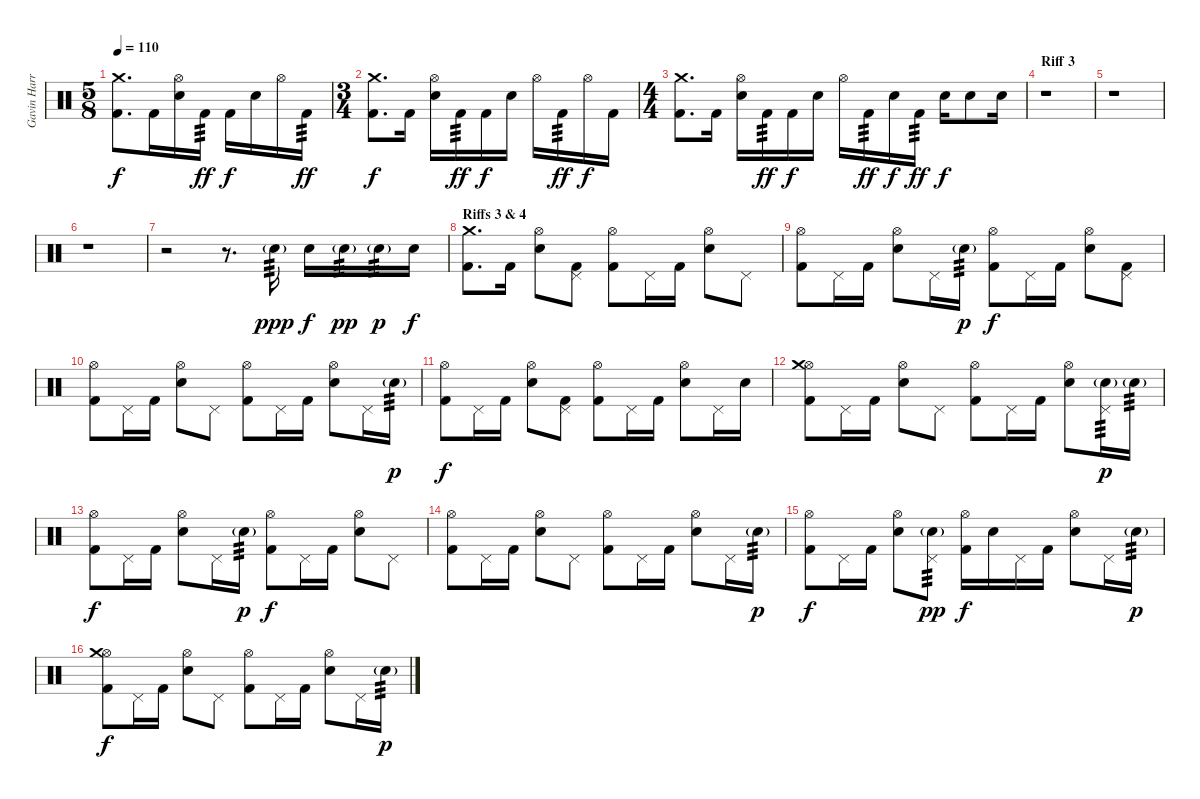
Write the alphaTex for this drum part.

\track ("Gavin Harrison - Drums" "Gavin Harr") {instrument percussion}
\staff {score}
\articulation defaults
\ts (5 8)
\tempo 110
\clef neutral
\ks c
("Crash medium (hit)" "Kick (hit) 2").8{d dy f} "Kick (hit) 2".16 ("Hi-Hat (open)" "Electric Snare (hit)").16 "Kick (hit) 2".16{tp 3 dy ff} "Kick (hit) 2".16{dy f} "Electric Snare (hit)".16 "Hi-Hat (open)".16 "Kick (hit) 2".16{tp 3 dy ff} |
\ts (3 4)
("Crash medium (hit)" "Kick (hit) 2").8{d dy f} "Kick (hit) 2".16 ("Hi-Hat (open)" "Electric Snare (hit)").16 "Kick (hit) 2".16{tp 3 dy ff} "Kick (hit) 2".16{dy f} "Electric Snare (hit)".16 "Hi-Hat (open)".16 "Kick (hit) 2".16{tp 3 dy ff} "Hi-Hat (open)".16{dy f} "Kick (hit) 2".16 |
\ts (4 4)
("Crash medium (hit)" "Kick (hit) 2").8{d} "Kick (hit) 2".16 ("Hi-Hat (open)" "Electric Snare (hit)").16 "Kick (hit) 2".16{tp 3 dy ff} "Kick (hit) 2".16{dy f} "Electric Snare (hit)".16 "Hi-Hat (open)".16 "Kick (hit) 2".16{tp 3 dy ff} "Electric Snare (hit)".16{dy f} "Kick (hit) 2".16{tp 3 dy ff} "Electric Snare (hit)".16{dy f} "Electric Snare (hit)".8 "Electric Snare (hit)".16 |
\section ("" "Riff 3")
r.1 |
r.1 |
r.1 |
r.2 r.8{d} "Electric Snare (hit)"{g}.16{tp 3 dy ppp} "Electric Snare (hit)".16{dy f} "Electric Snare (hit)"{g}.16{tp 3 dy pp} "Electric Snare (hit)"{g}.16{tp 3 dy p} "Electric Snare (hit)".16{dy f} |
\section ("" "Riffs 3 & 4")
("Crash medium (hit)" "Kick (hit) 2").8{d} "Kick (hit) 2".16 ("Hi-Hat (open)" "Electric Snare (hit)").8 ("Pedal Hi-Hat (hit)" "Kick (hit) 2").8 ("Hi-Hat (open)" "Kick (hit) 2").8 "Pedal Hi-Hat (hit)".16 "Kick (hit) 2".16 ("Hi-Hat (open)" "Electric Snare (hit)").8 "Pedal Hi-Hat (hit)".8 |
("Hi-Hat (open)" "Kick (hit) 2").8 "Pedal Hi-Hat (hit)".16 "Kick (hit) 2".16 ("Hi-Hat (open)" "Electric Snare (hit)").8 "Pedal Hi-Hat (hit)".16 "Electric Snare (hit)"{g}.16{tp 3 dy p} ("Hi-Hat (open)" "Kick (hit) 2").8{dy f} "Pedal Hi-Hat (hit)".16 "Kick (hit) 2".16 ("Hi-Hat (open)" "Electric Snare (hit)").8 ("Pedal Hi-Hat (hit)" "Kick (hit) 2").8 |
("Hi-Hat (open)" "Kick (hit) 2").8 "Pedal Hi-Hat (hit)".16 "Kick (hit) 2".16 ("Hi-Hat (open)" "Electric Snare (hit)").8 "Pedal Hi-Hat (hit)".8 ("Hi-Hat (open)" "Kick (hit) 2").8 "Pedal Hi-Hat (hit)".16 "Kick (hit) 2".16 ("Hi-Hat (open)" "Electric Snare (hit)").8 "Pedal Hi-Hat (hit)".16 "Electric Snare (hit)"{g}.16{tp 3 dy p} |
("Hi-Hat (open)" "Kick (hit) 2").8{dy f} "Pedal Hi-Hat (hit)".16 "Kick (hit) 2".16 ("Hi-Hat (open)" "Electric Snare (hit)").8 ("Pedal Hi-Hat (hit)" "Kick (hit) 2").8 ("Hi-Hat (open)" "Kick (hit) 2").8 "Pedal Hi-Hat (hit)".16 "Kick (hit) 2".16 ("Hi-Hat (open)" "Electric Snare (hit)").8 "Pedal Hi-Hat (hit)".16 "Electric Snare (hit)".16 |
("Hi-Hat (open)" "Crash medium (hit)" "Kick (hit) 2").8 "Pedal Hi-Hat (hit)".16 "Kick (hit) 2".16 ("Hi-Hat (open)" "Electric Snare (hit)").8 "Pedal Hi-Hat (hit)".8 ("Hi-Hat (open)" "Kick (hit) 2").8 "Pedal Hi-Hat (hit)".16 "Kick (hit) 2".16 ("Hi-Hat (open)" "Electric Snare (hit)").8 ("Pedal Hi-Hat (hit)" "Electric Snare (hit)"{g}).16{tp 3 dy p} "Electric Snare (hit)"{g}.16{tp 3} |
("Hi-Hat (open)" "Kick (hit) 2").8{dy f} "Pedal Hi-Hat (hit)".16 "Kick (hit) 2".16 ("Hi-Hat (open)" "Electric Snare (hit)").8 "Pedal Hi-Hat (hit)".16 "Electric Snare (hit)"{g}.16{tp 3 dy p} ("Hi-Hat (open)" "Kick (hit) 2").8{dy f} "Pedal Hi-Hat (hit)".16 "Kick (hit) 2".16 ("Hi-Hat (open)" "Electric Snare (hit)").8 "Pedal Hi-Hat (hit)".8 |
("Hi-Hat (open)" "Kick (hit) 2").8 "Pedal Hi-Hat (hit)".16 "Kick (hit) 2".16 ("Hi-Hat (open)" "Electric Snare (hit)").8 "Pedal Hi-Hat (hit)".8 ("Hi-Hat (open)" "Kick (hit) 2").8 "Pedal Hi-Hat (hit)".16 "Kick (hit) 2".16 ("Hi-Hat (open)" "Electric Snare (hit)").8 "Pedal Hi-Hat (hit)".16 "Electric Snare (hit)"{g}.16{tp 3 dy p} |
("Hi-Hat (open)" "Kick (hit) 2").8{dy f} "Pedal Hi-Hat (hit)".16 "Kick (hit) 2".16 ("Hi-Hat (open)" "Electric Snare (hit)").8 ("Pedal Hi-Hat (hit)" "Electric Snare (hit)"{g}).8{tp 3 dy pp} ("Hi-Hat (open)" "Kick (hit) 2").16{dy f} "Electric Snare (hit)".16 "Pedal Hi-Hat (hit)".16 "Kick (hit) 2".16 ("Hi-Hat (open)" "Electric Snare (hit)").8 "Pedal Hi-Hat (hit)".16 "Electric Snare (hit)"{g}.16{tp 3 dy p} |
("Hi-Hat (open)" "Crash medium (hit)" "Kick (hit) 2").8{dy f} "Pedal Hi-Hat (hit)".16 "Kick (hit) 2".16 ("Hi-Hat (open)" "Electric Snare (hit)").8 "Pedal Hi-Hat (hit)".8 ("Hi-Hat (open)" "Kick (hit) 2").8 "Pedal Hi-Hat (hit)".16 "Kick (hit) 2".16 ("Hi-Hat (open)" "Electric Snare (hit)").8 "Pedal Hi-Hat (hit)".16 "Electric Snare (hit)"{g}.16{tp 3 dy p}
